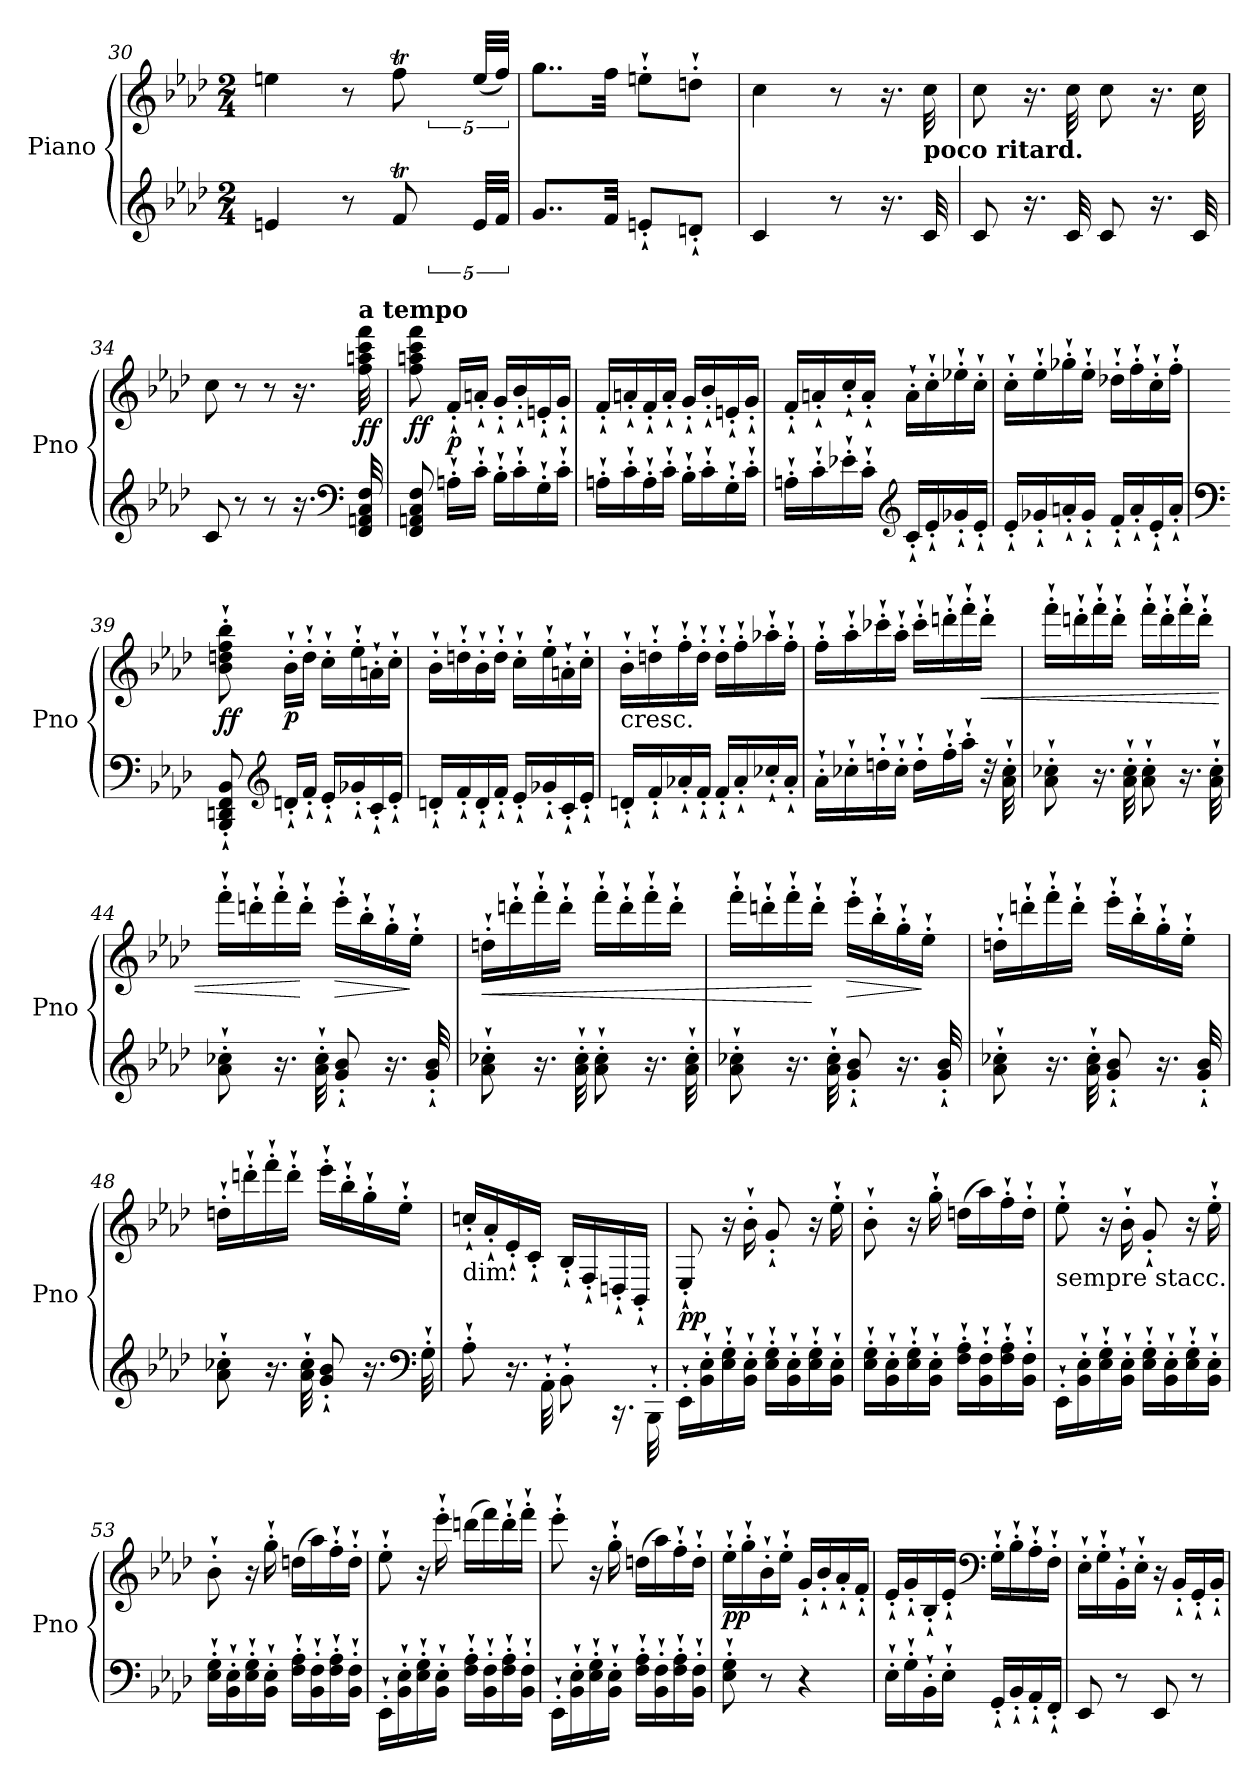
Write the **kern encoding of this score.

**kern	**kern	**dynam
*part1	*part1	*part1
*staff2	*staff1	*staff1/2
*I"Piano	*	*
*I'Pno	*	*
*clefG2	*clefG2	*
*k[b-e-a-d-]	*k[b-e-a-d-]	*
*A-:	*A-:	*
*M2/4	*M2/4	*
=30	=30	=30
*^	*^	*
4en/	5%2ryy	4een\	5%2ryy	.
8r	.	8r	.	.
8fT/	.	8ffT\	.	.
*	*Xtuplet	*	*Xtuplet	*
.	40gLLyy	.	40ggLLyy	.
.	40fJJyy	.	40ffJJyy	.
.	40e/LL	.	(>40ee/LL	.
.	40f/JJ	.	40ff/JJ)	.
*v	*v	*	*	*
*	*v	*v	*
=31	=31	=31
8..g/L	8..gg\L	.
32f/Jkk	32ff\Jkk	.
8en'`/L	8een'`\L	.
8dn'`/J	8ddn'`\J	.
=32	=32	=32
4c/	4cc\	.
8r	8r	.
16.r	16.r	.
!	!LO:TX:b:B:t=poco ritard.	!
32c/	32cc\	.
=33	=33	=33
8c/	8cc\	.
16.r	16.r	.
32c/	32cc\	.
8c/	8cc\	.
16.r	16.r	.
32c/	32cc\	.
!!LO:LB:g=z
=34	=34	=34
8c/	8cc\	.
8r	8r	.
8r	8r	.
16.r	16.r	.
*clefF4	*	*
!	!LO:TX:a:B:t=a tempo	!
!	!	!LO:DY:b
32FF/ 32AAn/ 32C/ 32F/	32ff\ 32aan\ 32ccc\ 32fff\	ff
=35	=35	=35
!	!	!LO:DY:b
8FF/ 8AAn/ 8C/ 8F/	8ff\ 8aan\ 8ccc\ 8fff\	ff
!	!	!LO:DY:b
16An'`\LL	16f'`/LL	p
16c'`\JJ	16an'`/JJ	.
16B-'`\LL	16g'`/LL	.
16c'`\	16b-'`/	.
16G'`\	16en'`/	.
16c'`\JJ	16g'`/JJ	.
=36	=36	=36
16An'`\LL	16f'`/LL	.
16c'`\	16an'`/	.
16A'`\	16f'`/	.
16c'`\JJ	16a'`/JJ	.
16B-'`\LL	16g'`/LL	.
16c'`\	16b-'`/	.
16G'`\	16en'`/	.
16c'`\JJ	16g'`/JJ	.
=37	=37	=37
16An'`\LL	16f'`/LL	.
16c'`\	16an'`/	.
16e-X'`\	16cc'`/	.
16c'`\JJ	16a'`/JJ	.
*clefG2	*	*
16c'`/LL	16a'`\LL	.
16e-'`/	16cc'`\	.
16g-X'`/	16ee-X'`\	.
16e-'`/JJ	16cc'`\JJ	.
!!LO:LB:g=z
=38	=38	=38
16e-'`/LL	16cc'`\LL	.
16g-X'`/	16ee-'`\	.
16an'`/	16gg-X'`\	.
16g-'`/JJ	16ee-'`\JJ	.
16f'`/LL	16dd-X'`\LL	.
16a'`/	16ff'`\	.
16e-'`/	16cc'`\	.
16a'`/JJ	16ff'`\JJ	.
=39	=39	=39
*clefF4	*	*
!	!	!LO:DY:b
8BBB-/'` 8DDn/'` 8FF/'` 8BB-/'`	8b-\'` 8ddn\'` 8ff\'` 8bb-\'`	ff
*clefG2	*	*
!	!	!LO:DY:b
16dn'`/LL	16b-'`\LL	p
16f'`/JJ	16dd'`\JJ	.
16e-'`/LL	16cc'`\LL	.
16g-X'`/	16ee-'`\	.
16c'`/	16an'`\	.
16e-'`/JJ	16cc'`\JJ	.
=40	=40	=40
16dn'`/LL	16b-'`\LL	.
16f'`/	16ddn'`\	.
16d'`/	16b-'`\	.
16f'`/JJ	16dd'`\JJ	.
16e-'`/LL	16cc'`\LL	.
16g-X'`/	16ee-'`\	.
16c'`/	16an'`\	.
16e-'`/JJ	16cc'`\JJ	.
=41	=41	=41
!	!LO:TX:b:t=cresc.	!
16dn'`/LL	16b-'`\LL	.
16f'`/	16ddn'`\	.
16a-X'`/	16ff'`\	.
16f'`/JJ	16dd'`\JJ	.
16f'`/LL	16dd'`\LL	.
16a-'`/	16ff'`\	.
16cc-X'`/	16aa-X'`\	.
16a-'`/JJ	16ff'`\JJ	.
!!LO:LB:g=z
=42	=42	=42
16a-'`\LL	16ff'`\LL	.
16cc-X'`\	16aa-'`\	.
16ddn'`\	16ccc-X'`\	.
16cc-'`\JJ	16aa-'`\JJ	.
16dd'`\LL	16ccc-'`\LL	.
16ff'`\	16dddn'`\	.
16aa-'`\JJ	16fff'`\	.
!	!	!LO:HP:b
32r	16ddd'`\JJ	<
32a-\'` 32cc-\'`	.	.
=43	=43	=43
8a-\'` 8cc-X\'`	16fff'`\LL	.
.	16dddn'`\	.
16.r	16fff'`\	.
.	16ddd'`\JJ	.
32a-\'` 32cc-\'`	.	.
8a-\'` 8cc-\'`	16fff'`\LL	.
.	16ddd'`\	.
16.r	16fff'`\	.
.	16ddd'`\JJ	.
32a-\'` 32cc-\'`	.	.
=44	=44	=44
8a-\'` 8cc-X\'`	16fff'`\LL	.
.	16dddn'`\	.
16.r	16fff'`\	.
.	16ddd'`\JJ	[
32a-\'` 32cc-\'`	.	.
!	!	!LO:HP:b
8g/'` 8b-/'`	16eee-'`\LL	>
.	16bb-'`\	.
16.r	16gg'`\	.
.	16ee-'`\JJ	]
32g/'` 32b-/'`	.	.
!!LO:LB:g=z
=45	=45	=45
!	!	!LO:HP:b
8a-\'` 8cc-X\'`	16ddn'`\LL	<
.	16dddn'`\	.
16.r	16fff'`\	.
.	16ddd'`\JJ	.
32a-\'` 32cc-\'`	.	.
8a-\'` 8cc-\'`	16fff'`\LL	.
.	16ddd'`\	.
16.r	16fff'`\	.
.	16ddd'`\JJ	.
32a-\'` 32cc-\'`	.	.
=46	=46	=46
8a-\'` 8cc-X\'`	16fff'`\LL	.
.	16dddn'`\	.
16.r	16fff'`\	.
.	16ddd'`\JJ	[
32a-\'` 32cc-\'`	.	.
!	!	!LO:HP:b
8g/'` 8b-/'`	16eee-'`\LL	>
.	16bb-'`\	.
16.r	16gg'`\	.
.	16ee-'`\JJ	]
32g/'` 32b-/'`	.	.
=47	=47	=47
8a-\'` 8cc-X\'`	16ddn'`\LL	.
.	16dddn'`\	.
16.r	16fff'`\	.
.	16ddd'`\JJ	.
32a-\'` 32cc-\'`	.	.
8g/'` 8b-/'`	16eee-'`\LL	.
.	16bb-'`\	.
16.r	16gg'`\	.
.	16ee-'`\JJ	.
32g/'` 32b-/'`	.	.
!!LO:LB:g=z
=48	=48	=48
8a-\'` 8cc-X\'`	16ddn'`\LL	.
.	16dddn'`\	.
16.r	16fff'`\	.
.	16ddd'`\JJ	.
32a-\'` 32cc-\'`	.	.
8g/'` 8b-/'`	16eee-'`\LL	.
.	16bb-'`\	.
16.r	16gg'`\	.
.	16ee-'`\JJ	.
*clefF4	*	*
32G'`\	.	.
=49	=49	=49
!	!LO:TX:b:t=dim.	!
8A-'`\	16ccn'`/LL	.
.	16a-'`/	.
16.r	16e-'`/	.
.	16c'`/JJ	.
32AA-'`\	.	.
8BB-'`\	16B-'`/LL	.
.	16F'`/	.
16.rCC	16Dn'`/	.
.	16BB-'`/JJ	.
32BBB-'`\	.	.
=50	=50	=50
!	!	!LO:DY:b
16EE-'`\LL	8E-'`/	pp
16BB-\'` 16E-\'`	.	.
16E-\'` 16G\'`	16r	.
16BB-\'` 16E-\'`JJ	16b-'`\	.
16E-\'` 16G\'`LL	8g'`/	.
16BB-\'` 16E-\'`	.	.
16E-\'` 16G\'`	16r	.
16BB-\'` 16E-\'`JJ	16ee-'`\	.
=51	=51	=51
16E-\'` 16G\'`LL	8b-'`\	.
16BB-\'` 16E-\'`	.	.
16E-\'` 16G\'`	16r	.
16BB-\'` 16E-\'`JJ	16gg'`\	.
16F\'` 16A-\'`LL	(>16ddn\LL	.
16BB-\'` 16F\'`	16aa-\)	.
16F\'` 16A-\'`	16ff'`\	.
16BB-\'` 16F\'`JJ	16dd'`\JJ	.
!!LO:PB:g=z
=52	=52	=52
!	!LO:TX:b:t=sempre stacc.	!
16EE-'`\LL	8ee-'`\	.
16BB-\'` 16E-\'`	.	.
16E-\'` 16G\'`	16r	.
16BB-\'` 16E-\'`JJ	16b-'`\	.
16E-\'` 16G\'`LL	8g'`/	.
16BB-\'` 16E-\'`	.	.
16E-\'` 16G\'`	16r	.
16BB-\'` 16E-\'`JJ	16ee-'`\	.
=53	=53	=53
16E-\'` 16G\'`LL	8b-'`\	.
16BB-\'` 16E-\'`	.	.
16E-\'` 16G\'`	16r	.
16BB-\'` 16E-\'`JJ	16gg'`\	.
16F\'` 16A-\'`LL	(>16ddn\LL	.
16BB-\'` 16F\'`	16aa-\)	.
16F\'` 16A-\'`	16ff'`\	.
16BB-\'` 16F\'`JJ	16dd'`\JJ	.
=54	=54	=54
16EE-'`\LL	8ee-'`\	.
16BB-\'` 16E-\'`	.	.
16E-\'` 16G\'`	16r	.
16BB-\'` 16E-\'`JJ	16eee-'`\	.
16F\'` 16A-\'`LL	(>16dddn\LL	.
16BB-\'` 16F\'`	16fff\)	.
16F\'` 16A-\'`	16ddd'`\	.
16BB-\'` 16F\'`JJ	16fff'`\JJ	.
=55	=55	=55
16EE-'`\LL	8eee-'`\	.
16BB-\'` 16E-\'`	.	.
16E-\'` 16G\'`	16r	.
16BB-\'` 16E-\'`JJ	16gg'`\	.
16F\'` 16A-\'`LL	(>16ddn\LL	.
16BB-\'` 16F\'`	16aa-\)	.
16F\'` 16A-\'`	16ff'`\	.
16BB-\'` 16F\'`JJ	16dd'`\JJ	.
=56	=56	=56
!	!	!LO:DY:b
8E-\'` 8G\'`	16ee-'`\LL	pp
.	16gg'`\	.
8r	16b-'`\	.
.	16ee-'`\JJ	.
4r	16g'`/LL	.
.	16b-'`/	.
.	16a-'`/	.
.	16f'`/JJ	.
!!LO:LB:g=z
=57	=57	=57
16E-'`\LL	16e-'`/LL	.
16G'`\	16g'`/	.
16BB-'`\	16B-'`/	.
16E-'`\JJ	16e-'`/JJ	.
*	*clefF4	*
16GG'`/LL	16G'`\LL	.
16BB-'`/	16B-'`\	.
16AA-'`/	16A-'`\	.
16FF'`/JJ	16F'`\JJ	.
=58	=58	=58
8EE-/	16E-'`\LL	.
.	16G'`\	.
8r	16BB-'`\	.
.	16E-'`\JJ	.
8EE-/	16r	.
.	16BB-'`/LL	.
8r	16GG'`/	.
.	16BB-'`/JJ	.
=	=	=
*-	*-	*-
